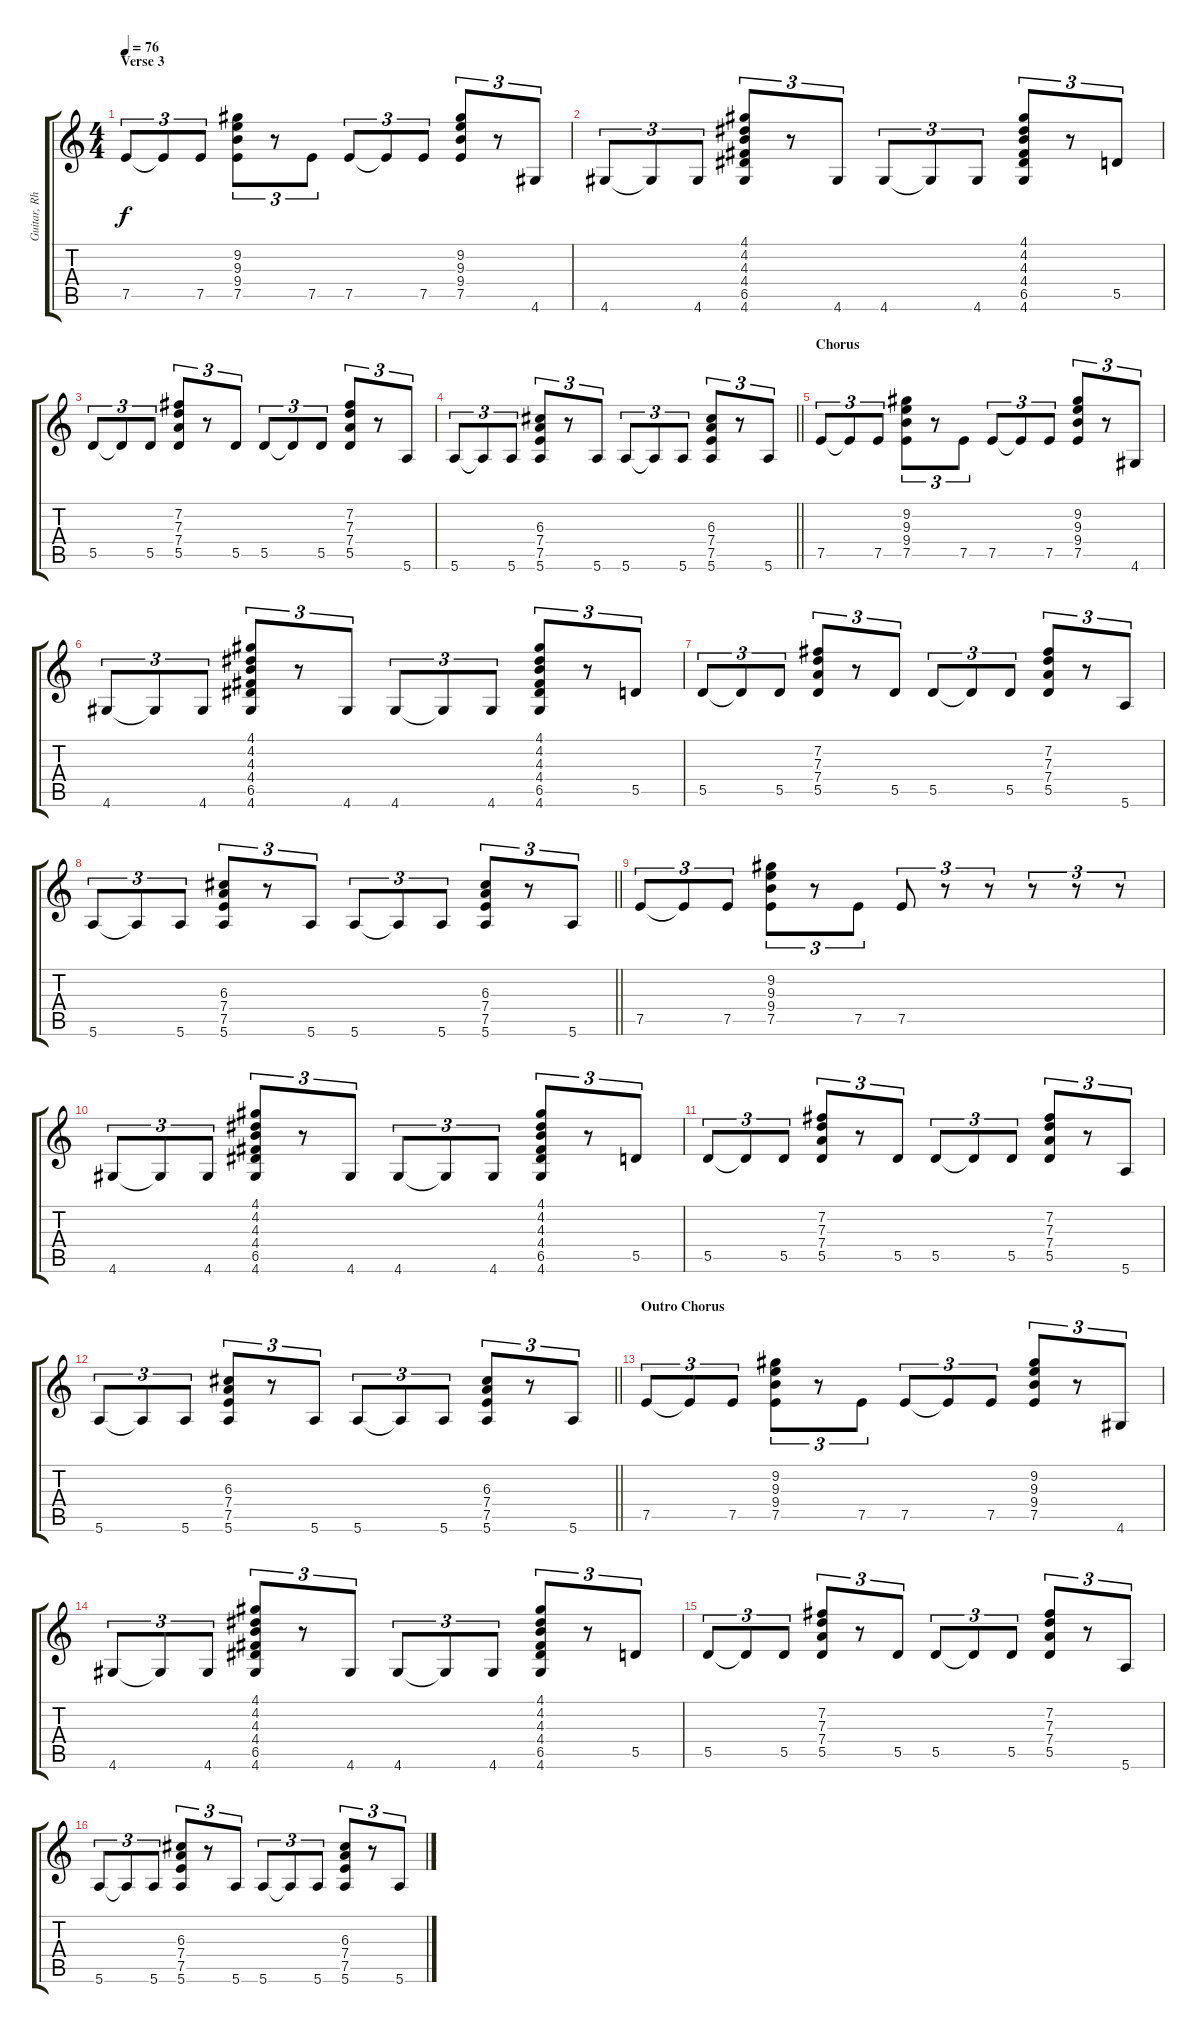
\track ("Guitar, Rhythm" "Guitar, Rh") {instrument acousticguitarsteel}
\staff {score tabs}
\tuning (E4 B3 G3 D3 A2 E2) {hide}
\ts (4 4)
\section ("" "Verse 3")
\tempo 76
\clef g2
\ks c
7.5.8{tu (3 2) dy f} 7.5{t}.8{tu (3 2)} 7.5.8{tu (3 2)} (9.2 9.3 9.4 7.5).8{tu (3 2)} r.8{tu (3 2)} 7.5.8{tu (3 2)} 7.5.8{tu (3 2)} 7.5{t}.8{tu (3 2)} 7.5.8{tu (3 2)} (9.2 9.3 9.4 7.5).8{tu (3 2)} r.8{tu (3 2)} 4.6.8{tu (3 2)} |
4.6.8{tu (3 2)} 4.6{t}.8{tu (3 2)} 4.6.8{tu (3 2)} (4.1 4.2 4.3 4.4 6.5 4.6).8{tu (3 2)} r.8{tu (3 2)} 4.6.8{tu (3 2)} 4.6.8{tu (3 2)} 4.6{t}.8{tu (3 2)} 4.6.8{tu (3 2)} (4.1 4.2 4.3 4.4 6.5 4.6).8{tu (3 2)} r.8{tu (3 2)} 5.5.8{tu (3 2)} |
5.5.8{tu (3 2)} 5.5{t}.8{tu (3 2)} 5.5.8{tu (3 2)} (7.2 7.3 7.4 5.5).8{tu (3 2)} r.8{tu (3 2)} 5.5.8{tu (3 2)} 5.5.8{tu (3 2)} 5.5{t}.8{tu (3 2)} 5.5.8{tu (3 2)} (7.2 7.3 7.4 5.5).8{tu (3 2)} r.8{tu (3 2)} 5.6.8{tu (3 2)} |
\barLineRight lightlight
5.6.8{tu (3 2)} 5.6{t}.8{tu (3 2)} 5.6.8{tu (3 2)} (6.3 7.4 7.5 5.6).8{tu (3 2)} r.8{tu (3 2)} 5.6.8{tu (3 2)} 5.6.8{tu (3 2)} 5.6{t}.8{tu (3 2)} 5.6.8{tu (3 2)} (6.3 7.4 7.5 5.6).8{tu (3 2)} r.8{tu (3 2)} 5.6.8{tu (3 2)} |
\section ("" "Chorus")
7.5.8{tu (3 2)} 7.5{t}.8{tu (3 2)} 7.5.8{tu (3 2)} (9.2 9.3 9.4 7.5).8{tu (3 2)} r.8{tu (3 2)} 7.5.8{tu (3 2)} 7.5.8{tu (3 2)} 7.5{t}.8{tu (3 2)} 7.5.8{tu (3 2)} (9.2 9.3 9.4 7.5).8{tu (3 2)} r.8{tu (3 2)} 4.6.8{tu (3 2)} |
4.6.8{tu (3 2)} 4.6{t}.8{tu (3 2)} 4.6.8{tu (3 2)} (4.1 4.2 4.3 4.4 6.5 4.6).8{tu (3 2)} r.8{tu (3 2)} 4.6.8{tu (3 2)} 4.6.8{tu (3 2)} 4.6{t}.8{tu (3 2)} 4.6.8{tu (3 2)} (4.1 4.2 4.3 4.4 6.5 4.6).8{tu (3 2)} r.8{tu (3 2)} 5.5.8{tu (3 2)} |
5.5.8{tu (3 2)} 5.5{t}.8{tu (3 2)} 5.5.8{tu (3 2)} (7.2 7.3 7.4 5.5).8{tu (3 2)} r.8{tu (3 2)} 5.5.8{tu (3 2)} 5.5.8{tu (3 2)} 5.5{t}.8{tu (3 2)} 5.5.8{tu (3 2)} (7.2 7.3 7.4 5.5).8{tu (3 2)} r.8{tu (3 2)} 5.6.8{tu (3 2)} |
\barLineRight lightlight
5.6.8{tu (3 2)} 5.6{t}.8{tu (3 2)} 5.6.8{tu (3 2)} (6.3 7.4 7.5 5.6).8{tu (3 2)} r.8{tu (3 2)} 5.6.8{tu (3 2)} 5.6.8{tu (3 2)} 5.6{t}.8{tu (3 2)} 5.6.8{tu (3 2)} (6.3 7.4 7.5 5.6).8{tu (3 2)} r.8{tu (3 2)} 5.6.8{tu (3 2)} |
7.5.8{tu (3 2)} 7.5{t}.8{tu (3 2)} 7.5.8{tu (3 2)} (9.2 9.3 9.4 7.5).8{tu (3 2)} r.8{tu (3 2)} 7.5.8{tu (3 2)} 7.5.8{tu (3 2)} r.8{tu (3 2)} r.8{tu (3 2)} r.8{tu (3 2)} r.8{tu (3 2)} r.8{tu (3 2)} |
4.6.8{tu (3 2)} 4.6{t}.8{tu (3 2)} 4.6.8{tu (3 2)} (4.1 4.2 4.3 4.4 6.5 4.6).8{tu (3 2)} r.8{tu (3 2)} 4.6.8{tu (3 2)} 4.6.8{tu (3 2)} 4.6{t}.8{tu (3 2)} 4.6.8{tu (3 2)} (4.1 4.2 4.3 4.4 6.5 4.6).8{tu (3 2)} r.8{tu (3 2)} 5.5.8{tu (3 2)} |
5.5.8{tu (3 2)} 5.5{t}.8{tu (3 2)} 5.5.8{tu (3 2)} (7.2 7.3 7.4 5.5).8{tu (3 2)} r.8{tu (3 2)} 5.5.8{tu (3 2)} 5.5.8{tu (3 2)} 5.5{t}.8{tu (3 2)} 5.5.8{tu (3 2)} (7.2 7.3 7.4 5.5).8{tu (3 2)} r.8{tu (3 2)} 5.6.8{tu (3 2)} |
\barLineRight lightlight
5.6.8{tu (3 2)} 5.6{t}.8{tu (3 2)} 5.6.8{tu (3 2)} (6.3 7.4 7.5 5.6).8{tu (3 2)} r.8{tu (3 2)} 5.6.8{tu (3 2)} 5.6.8{tu (3 2)} 5.6{t}.8{tu (3 2)} 5.6.8{tu (3 2)} (6.3 7.4 7.5 5.6).8{tu (3 2)} r.8{tu (3 2)} 5.6.8{tu (3 2)} |
\section ("" "Outro Chorus")
7.5.8{tu (3 2)} 7.5{t}.8{tu (3 2)} 7.5.8{tu (3 2)} (9.2 9.3 9.4 7.5).8{tu (3 2)} r.8{tu (3 2)} 7.5.8{tu (3 2)} 7.5.8{tu (3 2)} 7.5{t}.8{tu (3 2)} 7.5.8{tu (3 2)} (9.2 9.3 9.4 7.5).8{tu (3 2)} r.8{tu (3 2)} 4.6.8{tu (3 2)} |
4.6.8{tu (3 2)} 4.6{t}.8{tu (3 2)} 4.6.8{tu (3 2)} (4.1 4.2 4.3 4.4 6.5 4.6).8{tu (3 2)} r.8{tu (3 2)} 4.6.8{tu (3 2)} 4.6.8{tu (3 2)} 4.6{t}.8{tu (3 2)} 4.6.8{tu (3 2)} (4.1 4.2 4.3 4.4 6.5 4.6).8{tu (3 2)} r.8{tu (3 2)} 5.5.8{tu (3 2)} |
5.5.8{tu (3 2)} 5.5{t}.8{tu (3 2)} 5.5.8{tu (3 2)} (7.2 7.3 7.4 5.5).8{tu (3 2)} r.8{tu (3 2)} 5.5.8{tu (3 2)} 5.5.8{tu (3 2)} 5.5{t}.8{tu (3 2)} 5.5.8{tu (3 2)} (7.2 7.3 7.4 5.5).8{tu (3 2)} r.8{tu (3 2)} 5.6.8{tu (3 2)} |
5.6.8{tu (3 2)} 5.6{t}.8{tu (3 2)} 5.6.8{tu (3 2)} (6.3 7.4 7.5 5.6).8{tu (3 2)} r.8{tu (3 2)} 5.6.8{tu (3 2)} 5.6.8{tu (3 2)} 5.6{t}.8{tu (3 2)} 5.6.8{tu (3 2)} (6.3 7.4 7.5 5.6).8{tu (3 2)} r.8{tu (3 2)} 5.6.8{tu (3 2)}
